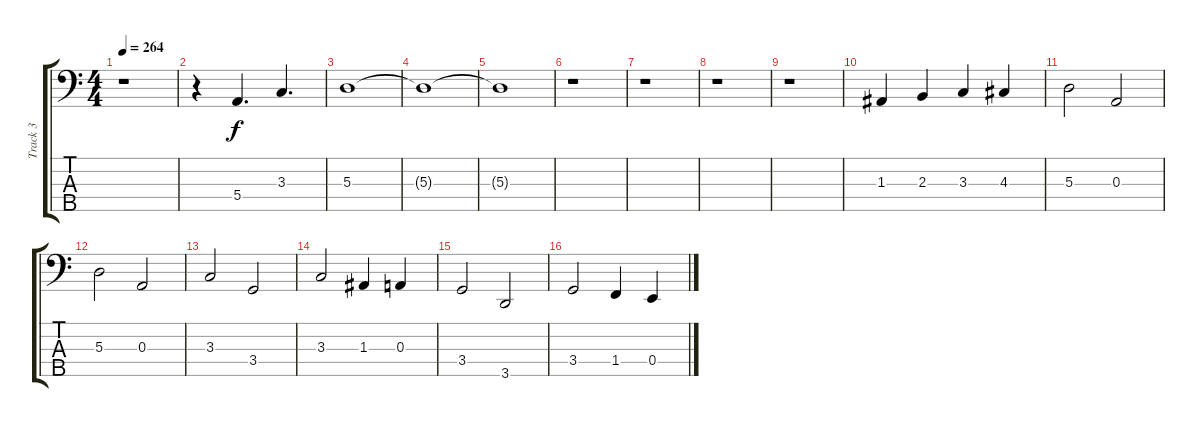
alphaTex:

\track ("Track 3" "Track 3") {instrument electricbasspick}
\staff {score tabs}
\tuning (G2 D2 A1 E1 B0) {hide}
\ts (4 4)
\tempo 264
\clef f4
\ks c
r.1{dy f} |
r.4 5.4.4{d} 3.3.4{d} |
5.3.1 |
5.3{t}.1 |
5.3{t}.1 |
r.1 |
r.1 |
r.1 |
r.1 |
1.3.4 2.3.4 3.3.4 4.3.4 |
5.3.2 0.3.2 |
5.3.2 0.3.2 |
3.3.2 3.4.2 |
3.3.2 1.3.4 0.3.4 |
3.4.2 3.5.2 |
3.4.2 1.4.4 0.4.4
